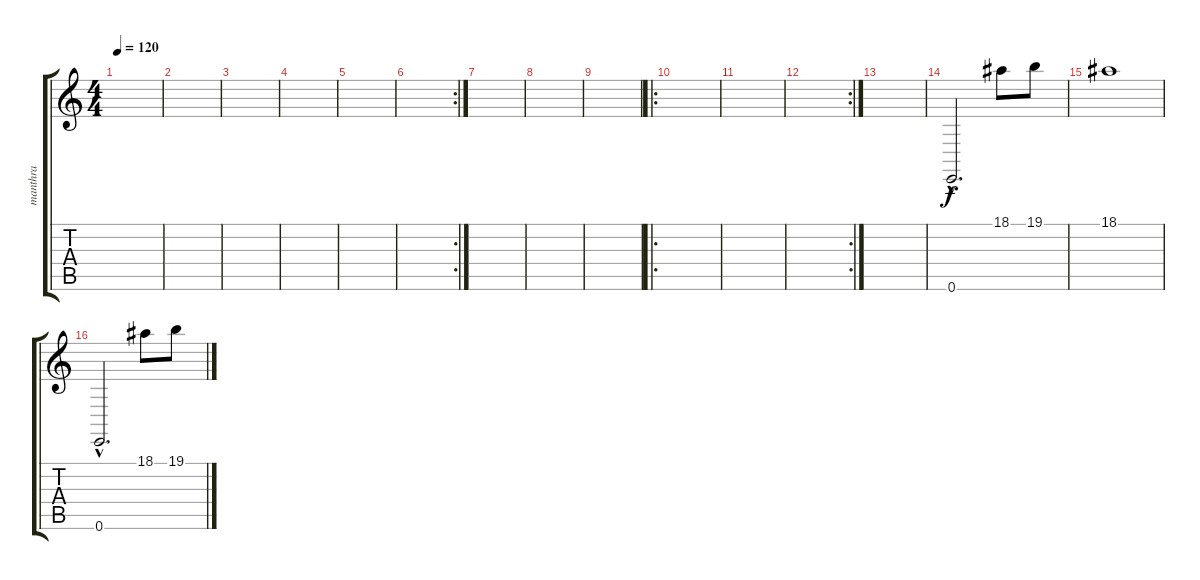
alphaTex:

\track ("manthra" "manthra") {instrument acousticgrandpiano}
\staff {score tabs}
\tuning (E4 B3 G3 D3 A2 E2) {hide}
\ts (4 4)
\tempo 120
\clef g2
\ks c
|
|
|
|
|
\rc 2
|
|
|
|
\ro
|
|
\rc 2
|
|
0.6{hac}.2{d} 18.1.8 19.1.8 |
18.1.1 |
0.6{hac}.2{d} 18.1.8 19.1.8
